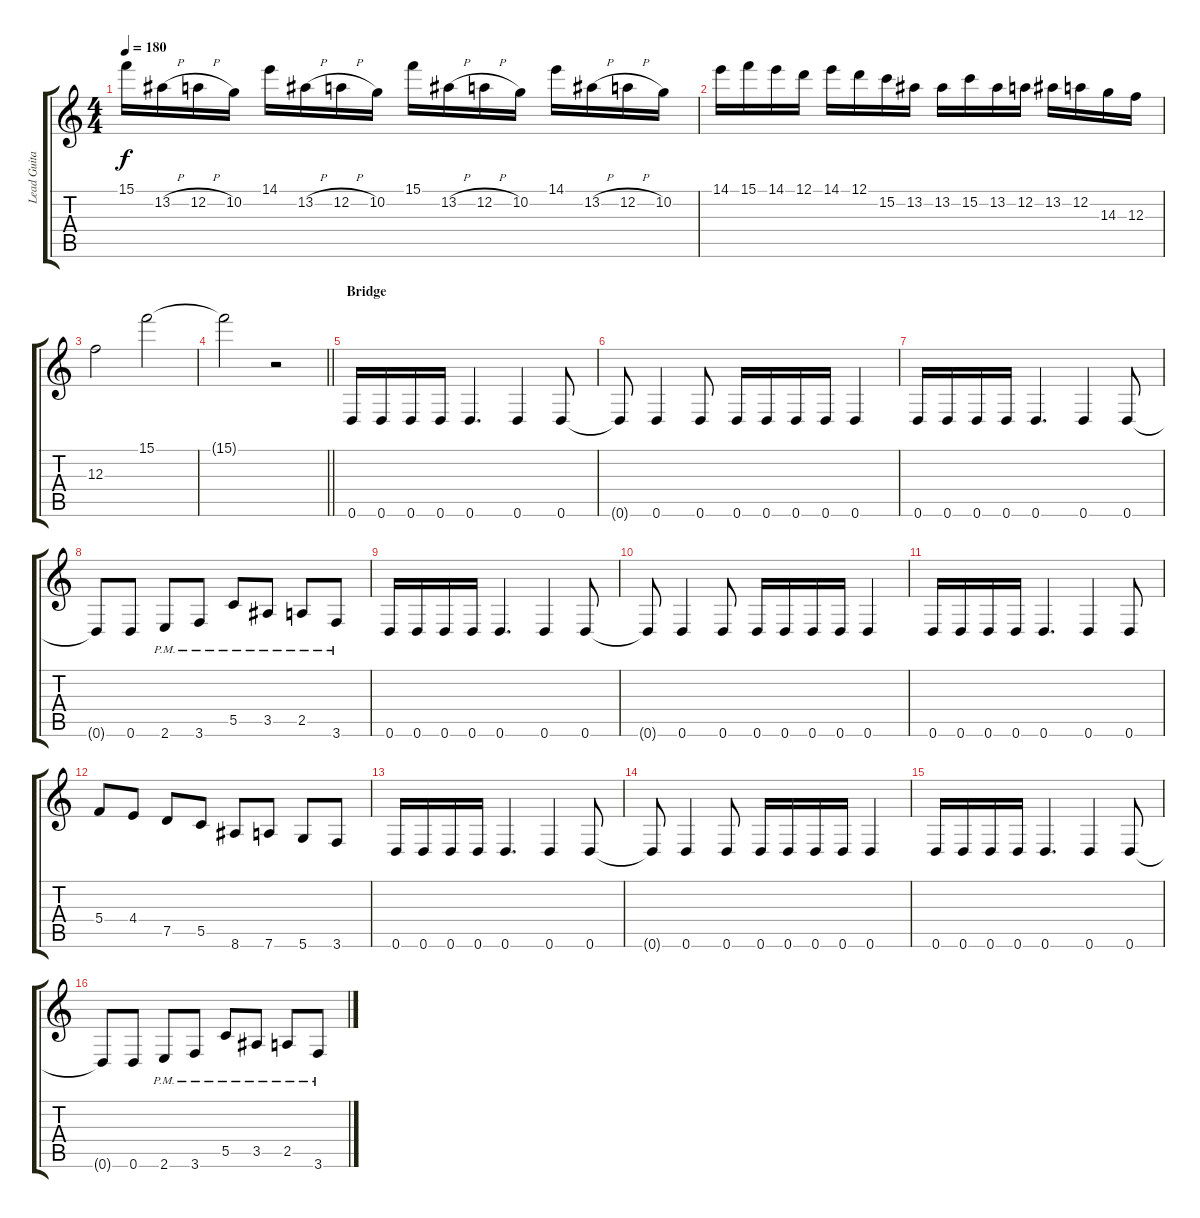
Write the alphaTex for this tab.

\track ("Lead Guitar" "Lead Guita") {instrument distortionguitar}
\staff {score tabs}
\tuning (D4 A3 F3 C3 G2 D2) {hide}
\ts (4 4)
\tempo 180
\clef g2
\ks c
15.1.16{dy f} 13.2{h}.16 12.2{h}.16 10.2.16 14.1.16 13.2{h}.16 12.2{h}.16 10.2.16 15.1.16 13.2{h}.16 12.2{h}.16 10.2.16 14.1.16 13.2{h}.16 12.2{h}.16 10.2.16 |
14.1.16 15.1.16 14.1.16 12.1.16 14.1.16 12.1.16 15.2.16 13.2.16 13.2.16 15.2.16 13.2.16 12.2.16 13.2.16 12.2.16 14.3.16 12.3.16 |
12.3.2 15.1.2 |
\barLineRight lightlight
15.1{t}.2 r.2 |
\section ("" "Bridge")
0.6.16{balance 16} 0.6.16 0.6.16 0.6.16 0.6.4{d} 0.6.4 0.6.8 |
0.6{t}.8 0.6.4 0.6.8 0.6.16 0.6.16 0.6.16 0.6.16 0.6.4 |
0.6.16 0.6.16 0.6.16 0.6.16 0.6.4{d} 0.6.4 0.6.8 |
0.6{t}.8 0.6.8 2.6{pm}.8 3.6{pm}.8 5.5{pm}.8 3.5{pm}.8 2.5{pm}.8 3.6{pm}.8 |
0.6.16 0.6.16 0.6.16 0.6.16 0.6.4{d} 0.6.4 0.6.8 |
0.6{t}.8 0.6.4 0.6.8 0.6.16 0.6.16 0.6.16 0.6.16 0.6.4 |
0.6.16 0.6.16 0.6.16 0.6.16 0.6.4{d} 0.6.4 0.6.8 |
5.4.8 4.4.8 7.5.8 5.5.8 8.6.8 7.6.8 5.6.8 3.6.8 |
0.6.16 0.6.16 0.6.16 0.6.16 0.6.4{d} 0.6.4 0.6.8 |
0.6{t}.8 0.6.4 0.6.8 0.6.16 0.6.16 0.6.16 0.6.16 0.6.4 |
0.6.16 0.6.16 0.6.16 0.6.16 0.6.4{d} 0.6.4 0.6.8 |
0.6{t}.8 0.6.8 2.6{pm}.8 3.6{pm}.8 5.5{pm}.8 3.5{pm}.8 2.5{pm}.8 3.6{pm}.8
